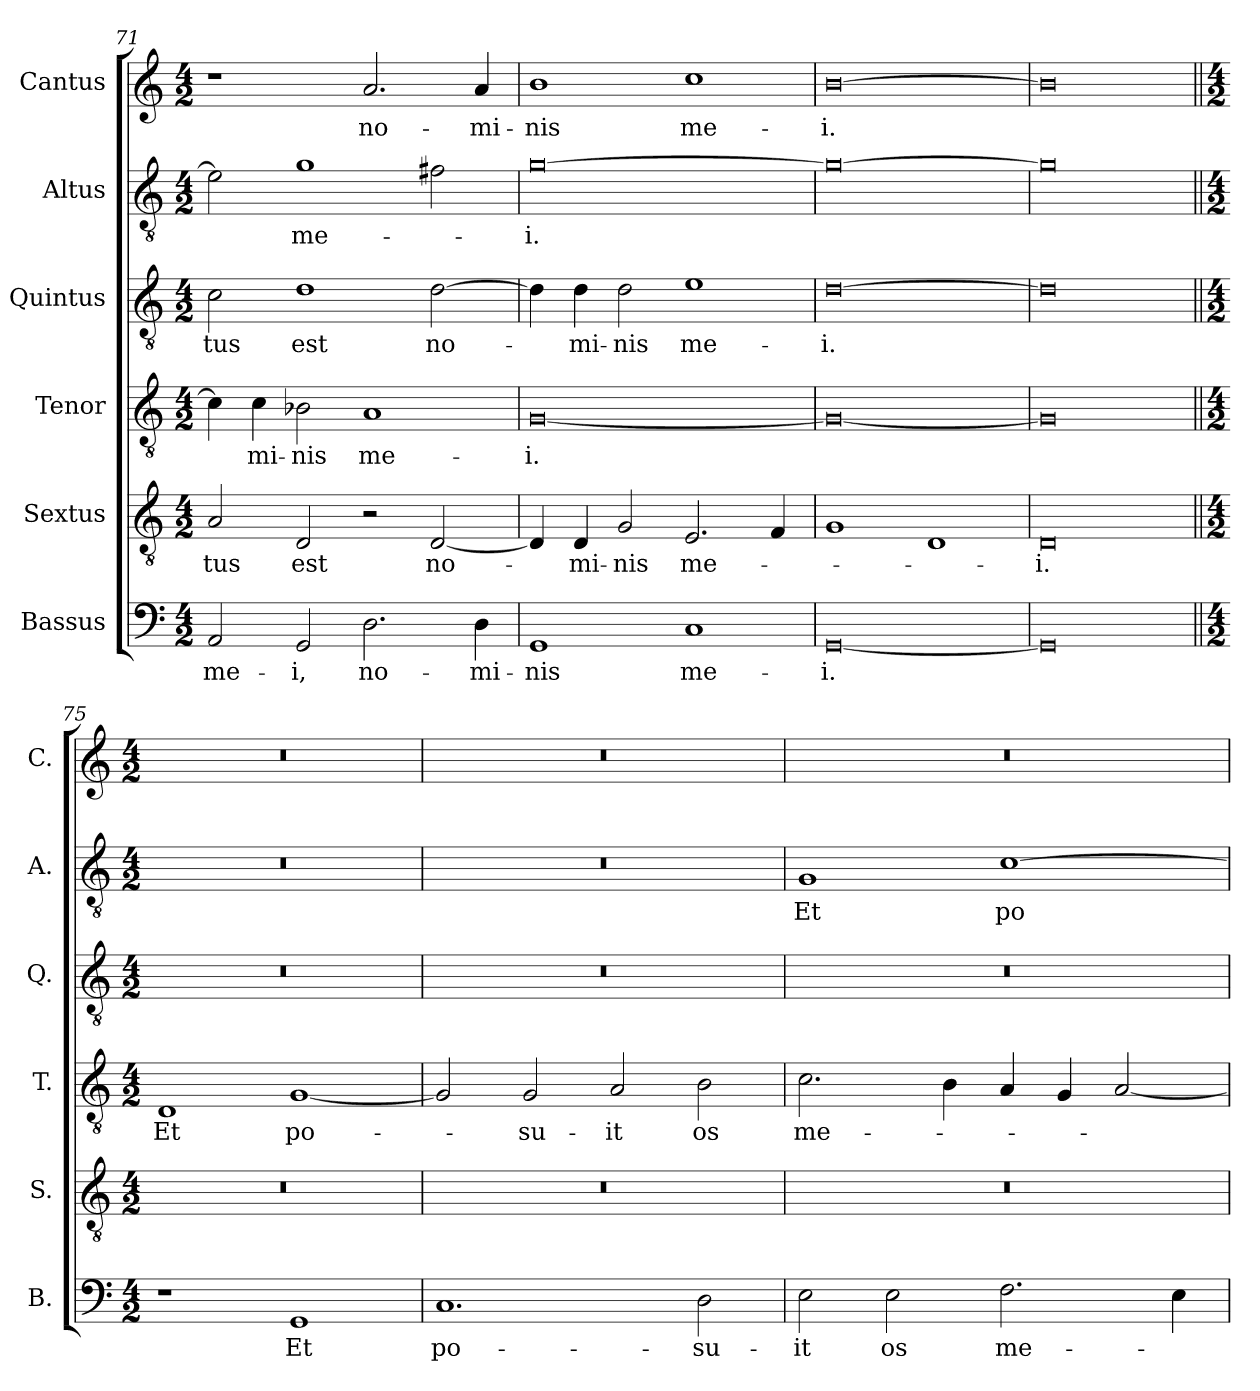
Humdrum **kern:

**kern	**text	**kern	**text	**kern	**text	**kern	**text	**kern	**text	**kern	**text
*part6	*part6	*part5	*part5	*part4	*part4	*part3	*part3	*part2	*part2	*part1	*part1
*staff6	*staff6	*staff5	*staff5	*staff4	*staff4	*staff3	*staff3	*staff2	*staff2	*staff1	*staff1
*I"Bassus	*	*I"Sextus	*	*I"Tenor	*	*I"Quintus	*	*I"Altus	*	*I"Cantus	*
*I'B.	*	*I'S.	*	*I'T.	*	*I'Q.	*	*I'A.	*	*I'C.	*
*clefF4	*	*clefGv2	*	*clefGv2	*	*clefGv2	*	*clefGv2	*	*clefG2	*
*k[]	*	*k[]	*	*k[]	*	*k[]	*	*k[]	*	*k[]	*
*M4/2	*	*M4/2	*	*M4/2	*	*M4/2	*	*M4/2	*	*M4/2	*
=71	=71	=71	=71	=71	=71	=71	=71	=71	=71	=71	=71
!	!LO:LY:b	!	!LO:LY:b	!	!	!	!LO:LY:b	!	!	!	!
2AA/	me-	2A/	-tus	4c\]	.	2c\	-tus	2e\]	.	1r	.
!	!	!	!	!	!LO:LY:b	!	!	!	!	!	!
.	.	.	.	4c\	-mi-	.	.	.	.	.	.
!	!LO:LY:b	!	!LO:LY:b	!	!LO:LY:b	!	!LO:LY:b	!	!LO:LY:b	!	!
2GG/	-i,	2D/	est	2B-X\	-nis	1d	est	1g	me-	.	.
!	!LO:LY:b	!	!	!	!LO:LY:b	!	!	!	!	!	!LO:LY:b
2.D\	no-	2r	.	1A	me-	.	.	.	.	2.a/	no-
!	!	!	!LO:LY:b	!	!	!	!LO:LY:b	!	!	!	!
.	.	[2D/	no-	.	.	[2d\	no-	2f#X\	.	.	.
!	!LO:LY:b	!	!	!	!	!	!	!	!	!	!LO:LY:b
4D\	-mi-	.	.	.	.	.	.	.	.	4a/	-mi-
=72	=72	=72	=72	=72	=72	=72	=72	=72	=72	=72	=72
!	!LO:LY:b	!	!	!	!LO:LY:b	!	!	!	!LO:LY:b	!	!LO:LY:b
1GG	-nis	4D/]	.	[0G	-i.	4d\]	.	[0g	-i.	1b	-nis
!	!	!	!LO:LY:b	!	!	!	!LO:LY:b	!	!	!	!
.	.	4D/	-mi-	.	.	4d\	-mi-	.	.	.	.
!	!	!	!LO:LY:b	!	!	!	!LO:LY:b	!	!	!	!
.	.	2G/	-nis	.	.	2d\	-nis	.	.	.	.
!	!LO:LY:b	!	!LO:LY:b	!	!	!	!LO:LY:b	!	!	!	!LO:LY:b
1C	me-	2.E/	me-	.	.	1e	me-	.	.	1cc	me-
.	.	4F/	.	.	.	.	.	.	.	.	.
=73	=73	=73	=73	=73	=73	=73	=73	=73	=73	=73	=73
!	!LO:LY:b	!	!	!	!	!	!LO:LY:b	!	!	!	!LO:LY:b
[0GG	-i.	1G	.	0G_	.	[0d	-i.	0g_	.	[0b	-i.
.	.	1D	.	.	.	.	.	.	.	.	.
=74	=74	=74	=74	=74	=74	=74	=74	=74	=74	=74	=74
!	!	!	!LO:LY:b	!	!	!	!	!	!	!	!
0GG]	.	0D	-i.	0G]	.	0d]	.	0g]	.	0b]	.
!!LO:LB:g=z
=75||	=75||	=75||	=75||	=75||	=75||	=75||	=75||	=75||	=75||	=75||	=75||
*M4/2	*	*M4/2	*	*M4/2	*	*M4/2	*	*M4/2	*	*M4/2	*
!	!	!	!	!	!LO:LY:b	!	!	!	!	!	!
1r	.	0r	.	1D	Et	0r	.	0r	.	0r	.
!	!LO:LY:b	!	!	!	!LO:LY:b	!	!	!	!	!	!
1GG	Et	.	.	[1G	po-	.	.	.	.	.	.
=76	=76	=76	=76	=76	=76	=76	=76	=76	=76	=76	=76
!	!LO:LY:b	!	!	!	!	!	!	!	!	!	!
1.C	po-	0r	.	2G/]	.	0r	.	0r	.	0r	.
!	!	!	!	!	!LO:LY:b	!	!	!	!	!	!
.	.	.	.	2G/	-su-	.	.	.	.	.	.
!	!	!	!	!	!LO:LY:b	!	!	!	!	!	!
.	.	.	.	2A/	-it	.	.	.	.	.	.
!	!LO:LY:b	!	!	!	!LO:LY:b	!	!	!	!	!	!
2D\	-su-	.	.	2B\	os	.	.	.	.	.	.
=77	=77	=77	=77	=77	=77	=77	=77	=77	=77	=77	=77
!	!LO:LY:b	!	!	!	!LO:LY:b	!	!	!	!LO:LY:b	!	!
2E\	-it	0r	.	2.c\	me-	0r	.	1G	Et	0r	.
!	!LO:LY:b	!	!	!	!	!	!	!	!	!	!
2E\	os	.	.	.	.	.	.	.	.	.	.
.	.	.	.	4B\	.	.	.	.	.	.	.
!	!LO:LY:b	!	!	!	!	!	!	!	!LO:LY:b	!	!
2.F\	me-	.	.	4A/	.	.	.	[1c	po-	.	.
.	.	.	.	4G/	.	.	.	.	.	.	.
.	.	.	.	[2A/	.	.	.	.	.	.	.
4E\	.	.	.	.	.	.	.	.	.	.	.
=	=	=	=	=	=	=	=	=	=	=	=
*-	*-	*-	*-	*-	*-	*-	*-	*-	*-	*-	*-
